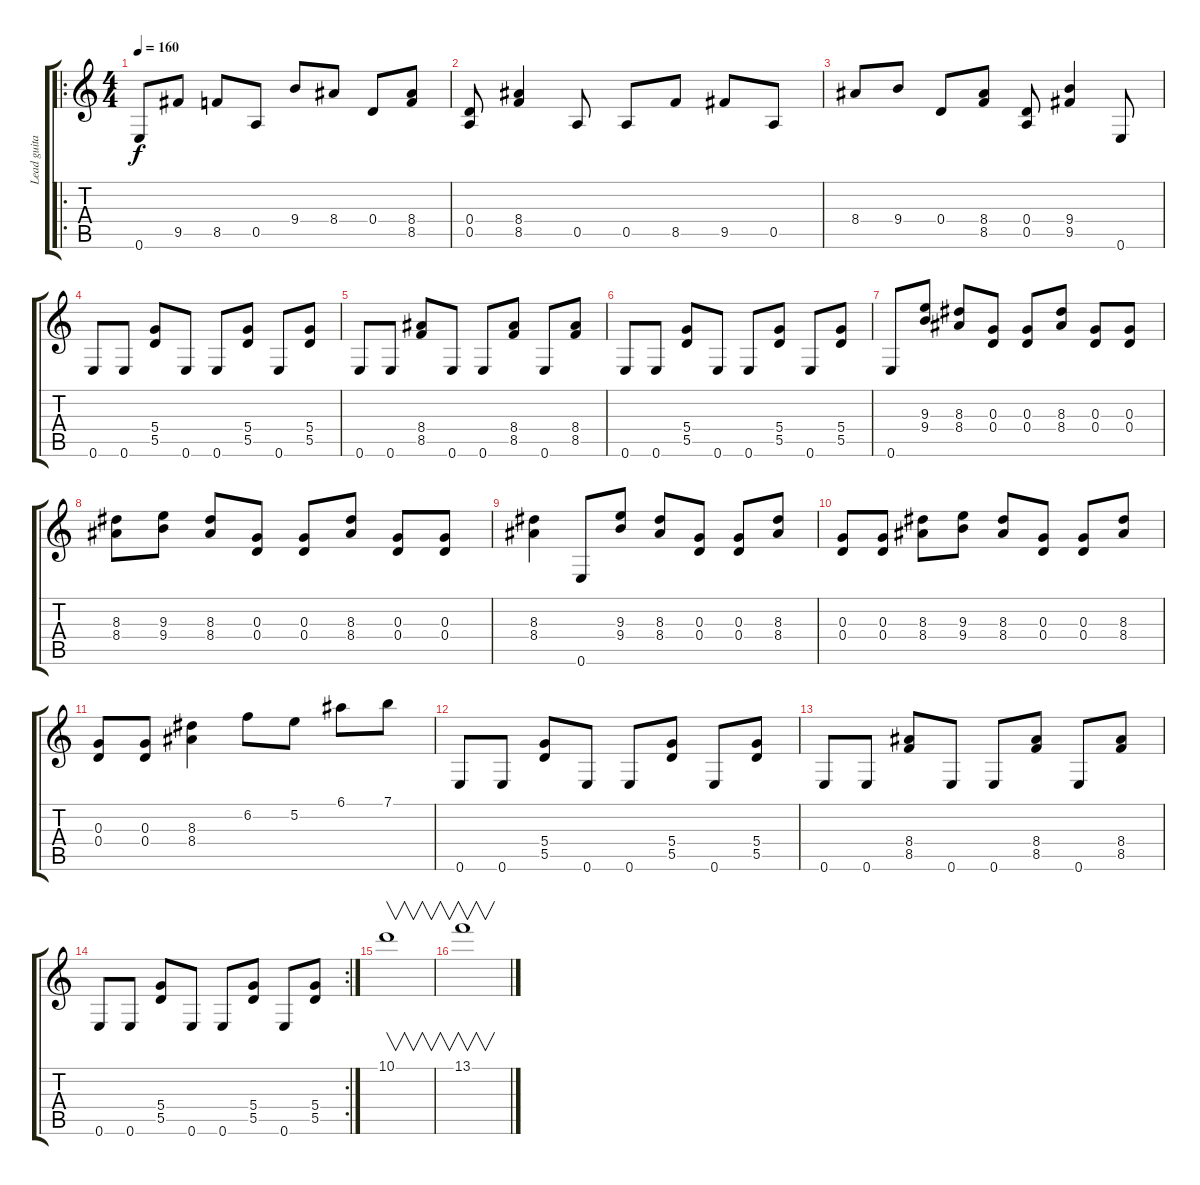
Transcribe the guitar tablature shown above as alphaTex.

\track ("Lead guitar" "Lead guita") {instrument overdrivenguitar}
\staff {score tabs}
\tuning (E4 B3 G3 D3 A2 E2) {hide}
\ro
\ts (4 4)
\tempo 160
\clef g2
\ks c
0.6.8{dy f} 9.5.8 8.5.8 0.5.8 9.4.8 8.4.8 0.4.8 (8.4 8.5).8 |
(0.4 0.5).8 (8.4 8.5).4 0.5.8 0.5.8 8.5.8 9.5.8 0.5.8 |
8.4.8 9.4.8 0.4.8 (8.4 8.5).8 (0.4 0.5).8 (9.4 9.5).4 0.6.8 |
0.6.8 0.6.8 (5.4 5.5).8 0.6.8 0.6.8 (5.4 5.5).8 0.6.8 (5.4 5.5).8 |
0.6.8 0.6.8 (8.4 8.5).8 0.6.8 0.6.8 (8.4 8.5).8 0.6.8 (8.4 8.5).8 |
0.6.8 0.6.8 (5.4 5.5).8 0.6.8 0.6.8 (5.4 5.5).8 0.6.8 (5.4 5.5).8 |
0.6.8 (9.3 9.4).8 (8.3 8.4).8 (0.3 0.4).8 (0.3 0.4).8 (8.3 8.4).8 (0.3 0.4).8 (0.3 0.4).8 |
(8.3 8.4).8 (9.3 9.4).8 (8.3 8.4).8 (0.3 0.4).8 (0.3 0.4).8 (8.3 8.4).8 (0.3 0.4).8 (0.3 0.4).8 |
(8.3 8.4).4 0.6.8 (9.3 9.4).8 (8.3 8.4).8 (0.3 0.4).8 (0.3 0.4).8 (8.3 8.4).8 |
(0.3 0.4).8 (0.3 0.4).8 (8.3 8.4).8 (9.3 9.4).8 (8.3 8.4).8 (0.3 0.4).8 (0.3 0.4).8 (8.3 8.4).8 |
(0.3 0.4).8 (0.3 0.4).8 (8.3 8.4).4 6.2.8 5.2.8 6.1.8 7.1.8 |
0.6.8 0.6.8 (5.4 5.5).8 0.6.8 0.6.8 (5.4 5.5).8 0.6.8 (5.4 5.5).8 |
0.6.8 0.6.8 (8.4 8.5).8 0.6.8 0.6.8 (8.4 8.5).8 0.6.8 (8.4 8.5).8 |
\rc 2
0.6.8 0.6.8 (5.4 5.5).8 0.6.8 0.6.8 (5.4 5.5).8 0.6.8 (5.4 5.5).8 |
10.1.1{v} |
13.1.1{v}
